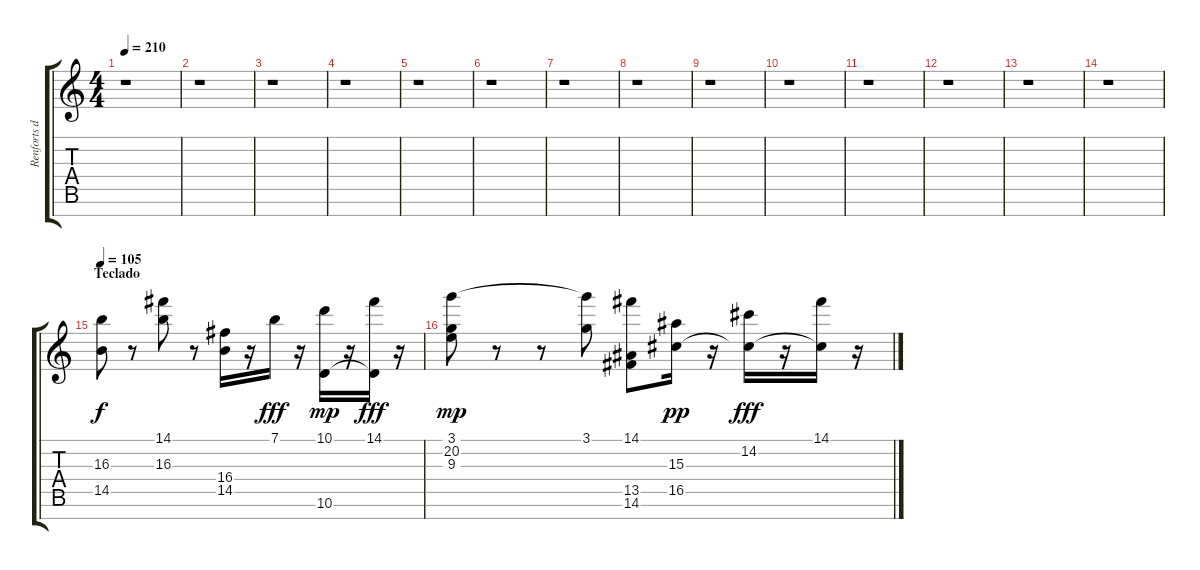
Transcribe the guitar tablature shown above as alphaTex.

\track ("Renforts divers" "Renforts d") {instrument distortionguitar}
\staff {score tabs}
\tuning (E4 B3 G3 D3 A2 E2 B1) {hide}
\ts (4 4)
\tempo 210
\clef g2
\ks c
r.1{dy f} |
r.1 |
r.1 |
r.1 |
r.1 |
r.1 |
r.1 |
r.1 |
r.1 |
r.1 |
r.1 |
r.1 |
r.1 |
r.1 |
\section ("" "Teclado")
\tempo 105
(16.3 14.5).8{volume 16 balance 0 instrument stringensemble2} r.8 (14.1 16.3).8 r.8 (16.4 14.5).16 r.16 7.1.16{dy fff} r.16 (10.1 10.6).16{dy mp} r.16 (14.1 10.6{t}).16{dy fff} r.16 |
(3.1 20.2 9.3).8{dy mp} r.8 r.8 (3.1 20.2{t}).8 (14.1 13.5 14.6).8 (15.3 16.5).16{dy pp} r.16 (14.2 16.5{t}).16{dy fff} r.16 (14.1 16.5{t}).16 r.16
